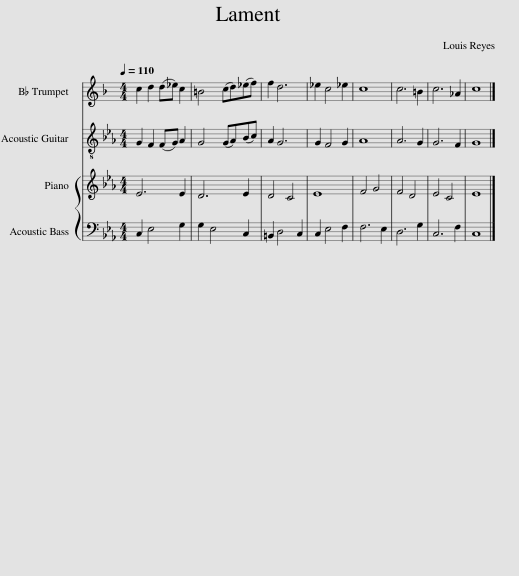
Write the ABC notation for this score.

X:1
%%score 1 2 { 3 4 }
L:1/8
Q:1/4=110
M:4/4
I:linebreak $
K:Eb
V:1 treble transpose=-2
V:2 treble-8
V:3 treble
V:4 bass transpose=-12
V:1
[K:F] c2 d2 (d_e) c2 | =B4 (cd)(_ef) | f2 d6 | _e2 c4 _e2 | c8 | %5
 c6 =B2 | c6 _A2 | c8 |] %8
V:2
 G2 F2 (FG) A2 | G4 (GA)(Bc) | A2 G6 | G2 F4 G2 | A8 | %5
 A6 G2 | G6 F2 | G8 |] %8
V:3
 E6 E2 | D6 E2 | D4 C4 | E8 | F4 G4 | %5
 F4 D4 | E4 C4 | E8 |] %8
V:4
 C,2 E,4 G,2 | G,2 E,4 C,2 | =B,,2 D,4 C,2 | C,2 E,4 F,2 | F,6 E,2 | %5
 D,6 G,2 | C,6 F,2 | C,8 |] %8
